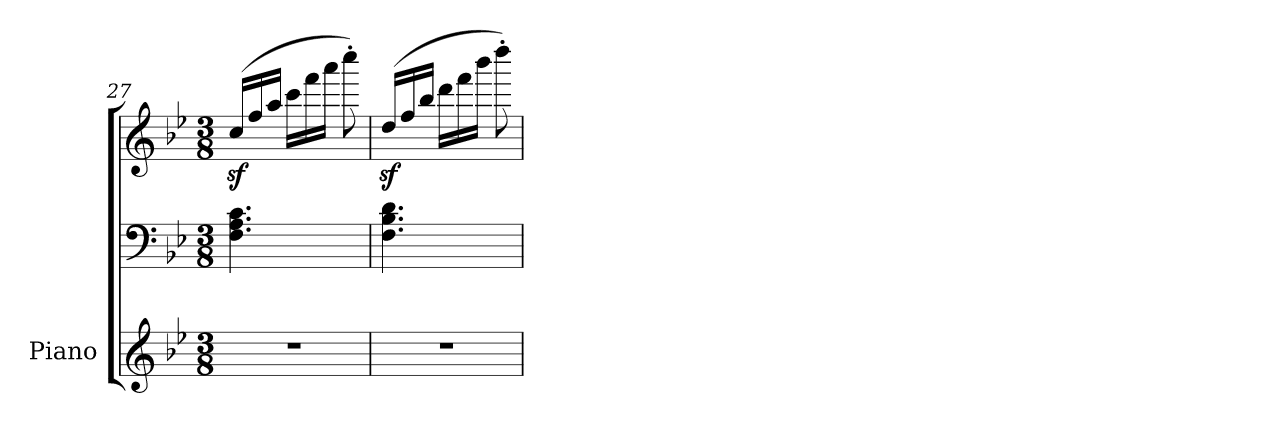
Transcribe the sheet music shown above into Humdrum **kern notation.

**kern	**kern	**kern
*part1	*part1	*part1
*staff3	*staff2	*staff1
*I"Piano	*	*
*I'Pno	*	*
*clefG2	*clefF4	*clefG2
*k[b-e-]	*k[b-e-]	*k[b-e-]
*M3/8	*M3/8	*M3/8
*	*	*Xtuplet
=27	=27	=27
4.r	4.F\ 4.A\ 4.c\	(>24ccz</LL
.	.	24ff/
.	.	24aa/JJ
.	.	24ccc\LL
.	.	24fff\
.	.	24aaa\JJ
.	.	8cccc'\)
=28	=28	=28
4.r	4.F\ 4.B-\ 4.d\	(>24ddz</LL
.	.	24ff/
.	.	24bb-/JJ
.	.	24ddd\LL
.	.	24fff\
.	.	24bbb-\JJ
.	.	8dddd'\)
=	=	=
*-	*-	*-
